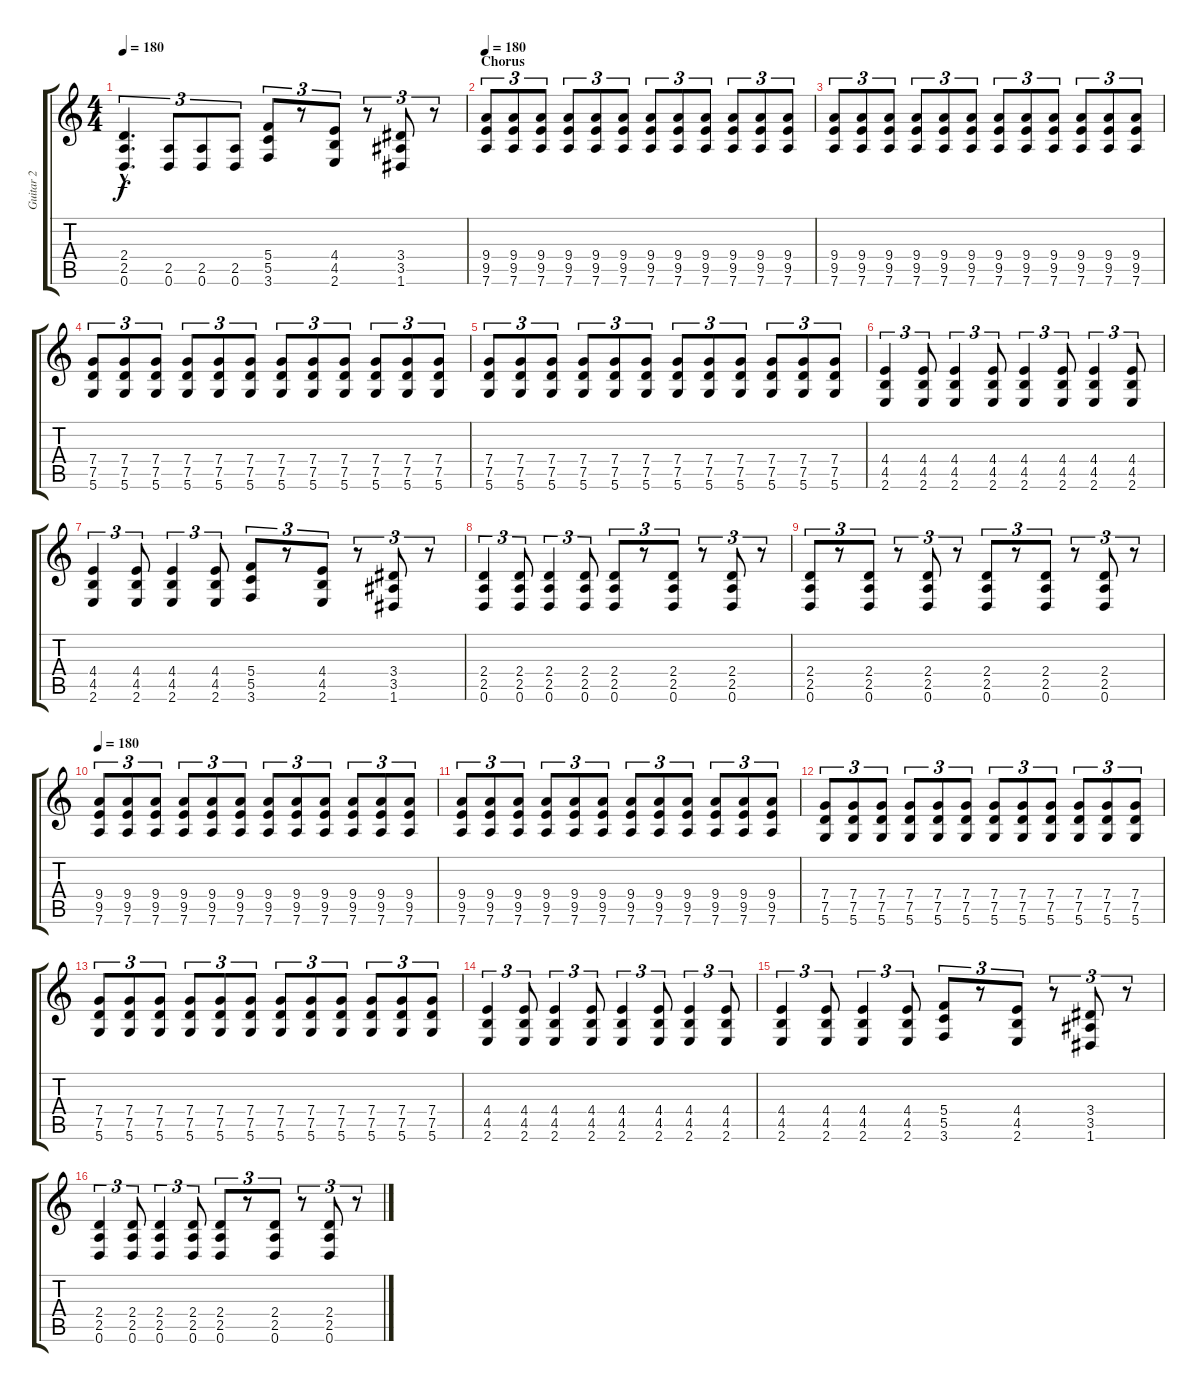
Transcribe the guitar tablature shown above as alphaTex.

\track ("Guitar 2" "Guitar 2") {instrument distortionguitar}
\staff {score tabs}
\tuning (D4 A3 F3 C3 G2 D2) {hide}
\ts (4 4)
\tempo 180
\clef g2
\ks c
(2.4{hac} 2.5{hac} 0.6{hac}).4{d tu (3 2) dy f} (2.5 0.6).8{tu (3 2)} (2.5 0.6).8{tu (3 2)} (2.5 0.6).8{tu (3 2)} (5.4 5.5 3.6).8{tu (3 2)} r.8{tu (3 2)} (4.4 4.5 2.6).8{tu (3 2)} r.8{tu (3 2)} (3.4 3.5 1.6).8{tu (3 2)} r.8{tu (3 2)} |
\section ("" "Chorus")
\tempo 180
(9.4 9.5 7.6).8{tu (3 2)} (9.4 9.5 7.6).8{tu (3 2)} (9.4 9.5 7.6).8{tu (3 2)} (9.4 9.5 7.6).8{tu (3 2)} (9.4 9.5 7.6).8{tu (3 2)} (9.4 9.5 7.6).8{tu (3 2)} (9.4 9.5 7.6).8{tu (3 2)} (9.4 9.5 7.6).8{tu (3 2)} (9.4 9.5 7.6).8{tu (3 2)} (9.4 9.5 7.6).8{tu (3 2)} (9.4 9.5 7.6).8{tu (3 2)} (9.4 9.5 7.6).8{tu (3 2)} |
(9.4 9.5 7.6).8{tu (3 2)} (9.4 9.5 7.6).8{tu (3 2)} (9.4 9.5 7.6).8{tu (3 2)} (9.4 9.5 7.6).8{tu (3 2)} (9.4 9.5 7.6).8{tu (3 2)} (9.4 9.5 7.6).8{tu (3 2)} (9.4 9.5 7.6).8{tu (3 2)} (9.4 9.5 7.6).8{tu (3 2)} (9.4 9.5 7.6).8{tu (3 2)} (9.4 9.5 7.6).8{tu (3 2)} (9.4 9.5 7.6).8{tu (3 2)} (9.4 9.5 7.6).8{tu (3 2)} |
(7.4 7.5 5.6).8{tu (3 2)} (7.4 7.5 5.6).8{tu (3 2)} (7.4 7.5 5.6).8{tu (3 2)} (7.4 7.5 5.6).8{tu (3 2)} (7.4 7.5 5.6).8{tu (3 2)} (7.4 7.5 5.6).8{tu (3 2)} (7.4 7.5 5.6).8{tu (3 2)} (7.4 7.5 5.6).8{tu (3 2)} (7.4 7.5 5.6).8{tu (3 2)} (7.4 7.5 5.6).8{tu (3 2)} (7.4 7.5 5.6).8{tu (3 2)} (7.4 7.5 5.6).8{tu (3 2)} |
(7.4 7.5 5.6).8{tu (3 2)} (7.4 7.5 5.6).8{tu (3 2)} (7.4 7.5 5.6).8{tu (3 2)} (7.4 7.5 5.6).8{tu (3 2)} (7.4 7.5 5.6).8{tu (3 2)} (7.4 7.5 5.6).8{tu (3 2)} (7.4 7.5 5.6).8{tu (3 2)} (7.4 7.5 5.6).8{tu (3 2)} (7.4 7.5 5.6).8{tu (3 2)} (7.4 7.5 5.6).8{tu (3 2)} (7.4 7.5 5.6).8{tu (3 2)} (7.4 7.5 5.6).8{tu (3 2)} |
(4.4 4.5 2.6).4{tu (3 2)} (4.4 4.5 2.6).8{tu (3 2)} (4.4 4.5 2.6).4{tu (3 2)} (4.4 4.5 2.6).8{tu (3 2)} (4.4 4.5 2.6).4{tu (3 2)} (4.4 4.5 2.6).8{tu (3 2)} (4.4 4.5 2.6).4{tu (3 2)} (4.4 4.5 2.6).8{tu (3 2)} |
(4.4 4.5 2.6).4{tu (3 2)} (4.4 4.5 2.6).8{tu (3 2)} (4.4 4.5 2.6).4{tu (3 2)} (4.4 4.5 2.6).8{tu (3 2)} (5.4 5.5 3.6).8{tu (3 2)} r.8{tu (3 2)} (4.4 4.5 2.6).8{tu (3 2)} r.8{tu (3 2)} (3.4 3.5 1.6).8{tu (3 2)} r.8{tu (3 2)} |
(2.4 2.5 0.6).4{tu (3 2)} (2.4 2.5 0.6).8{tu (3 2)} (2.4 2.5 0.6).4{tu (3 2)} (2.4 2.5 0.6).8{tu (3 2)} (2.4 2.5 0.6).8{tu (3 2)} r.8{tu (3 2)} (2.4 2.5 0.6).8{tu (3 2)} r.8{tu (3 2)} (2.4 2.5 0.6).8{tu (3 2)} r.8{tu (3 2)} |
(2.4 2.5 0.6).8{tu (3 2)} r.8{tu (3 2)} (2.4 2.5 0.6).8{tu (3 2)} r.8{tu (3 2)} (2.4 2.5 0.6).8{tu (3 2)} r.8{tu (3 2)} (2.4 2.5 0.6).8{tu (3 2)} r.8{tu (3 2)} (2.4 2.5 0.6).8{tu (3 2)} r.8{tu (3 2)} (2.4 2.5 0.6).8{tu (3 2)} r.8{tu (3 2)} |
\tempo 180
(9.4 9.5 7.6).8{tu (3 2)} (9.4 9.5 7.6).8{tu (3 2)} (9.4 9.5 7.6).8{tu (3 2)} (9.4 9.5 7.6).8{tu (3 2)} (9.4 9.5 7.6).8{tu (3 2)} (9.4 9.5 7.6).8{tu (3 2)} (9.4 9.5 7.6).8{tu (3 2)} (9.4 9.5 7.6).8{tu (3 2)} (9.4 9.5 7.6).8{tu (3 2)} (9.4 9.5 7.6).8{tu (3 2)} (9.4 9.5 7.6).8{tu (3 2)} (9.4 9.5 7.6).8{tu (3 2)} |
(9.4 9.5 7.6).8{tu (3 2)} (9.4 9.5 7.6).8{tu (3 2)} (9.4 9.5 7.6).8{tu (3 2)} (9.4 9.5 7.6).8{tu (3 2)} (9.4 9.5 7.6).8{tu (3 2)} (9.4 9.5 7.6).8{tu (3 2)} (9.4 9.5 7.6).8{tu (3 2)} (9.4 9.5 7.6).8{tu (3 2)} (9.4 9.5 7.6).8{tu (3 2)} (9.4 9.5 7.6).8{tu (3 2)} (9.4 9.5 7.6).8{tu (3 2)} (9.4 9.5 7.6).8{tu (3 2)} |
(7.4 7.5 5.6).8{tu (3 2)} (7.4 7.5 5.6).8{tu (3 2)} (7.4 7.5 5.6).8{tu (3 2)} (7.4 7.5 5.6).8{tu (3 2)} (7.4 7.5 5.6).8{tu (3 2)} (7.4 7.5 5.6).8{tu (3 2)} (7.4 7.5 5.6).8{tu (3 2)} (7.4 7.5 5.6).8{tu (3 2)} (7.4 7.5 5.6).8{tu (3 2)} (7.4 7.5 5.6).8{tu (3 2)} (7.4 7.5 5.6).8{tu (3 2)} (7.4 7.5 5.6).8{tu (3 2)} |
(7.4 7.5 5.6).8{tu (3 2)} (7.4 7.5 5.6).8{tu (3 2)} (7.4 7.5 5.6).8{tu (3 2)} (7.4 7.5 5.6).8{tu (3 2)} (7.4 7.5 5.6).8{tu (3 2)} (7.4 7.5 5.6).8{tu (3 2)} (7.4 7.5 5.6).8{tu (3 2)} (7.4 7.5 5.6).8{tu (3 2)} (7.4 7.5 5.6).8{tu (3 2)} (7.4 7.5 5.6).8{tu (3 2)} (7.4 7.5 5.6).8{tu (3 2)} (7.4 7.5 5.6).8{tu (3 2)} |
(4.4 4.5 2.6).4{tu (3 2)} (4.4 4.5 2.6).8{tu (3 2)} (4.4 4.5 2.6).4{tu (3 2)} (4.4 4.5 2.6).8{tu (3 2)} (4.4 4.5 2.6).4{tu (3 2)} (4.4 4.5 2.6).8{tu (3 2)} (4.4 4.5 2.6).4{tu (3 2)} (4.4 4.5 2.6).8{tu (3 2)} |
(4.4 4.5 2.6).4{tu (3 2)} (4.4 4.5 2.6).8{tu (3 2)} (4.4 4.5 2.6).4{tu (3 2)} (4.4 4.5 2.6).8{tu (3 2)} (5.4 5.5 3.6).8{tu (3 2)} r.8{tu (3 2)} (4.4 4.5 2.6).8{tu (3 2)} r.8{tu (3 2)} (3.4 3.5 1.6).8{tu (3 2)} r.8{tu (3 2)} |
(2.4 2.5 0.6).4{tu (3 2)} (2.4 2.5 0.6).8{tu (3 2)} (2.4 2.5 0.6).4{tu (3 2)} (2.4 2.5 0.6).8{tu (3 2)} (2.4 2.5 0.6).8{tu (3 2)} r.8{tu (3 2)} (2.4 2.5 0.6).8{tu (3 2)} r.8{tu (3 2)} (2.4 2.5 0.6).8{tu (3 2)} r.8{tu (3 2)}
